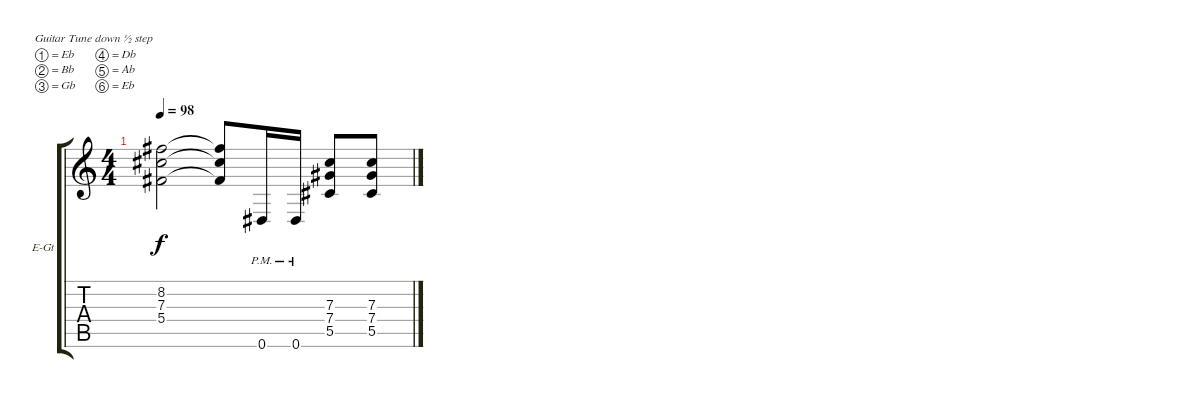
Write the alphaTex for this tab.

\bracketExtendMode groupsimilarinstruments
\firstSystemTrackNameOrientation horizontal
\otherSystemsTrackNameOrientation horizontal
\track ("Guitar 2" "E-Gt") {instrument distortionguitar}
\staff {score tabs}
\tuning (Eb4 Bb3 Gb3 Db3 Ab2 Eb2)
\ts (4 4)
\tempo 98
\clef g2
\ks c
(8.2{t} 7.3{t} 5.4{t}).2{dy f} (8.2{t} 7.3{t} 5.4{t}).8 0.6{pm}.16 0.6{pm}.16 (7.3 7.4 5.5).8 (7.3 7.4 5.5).8
